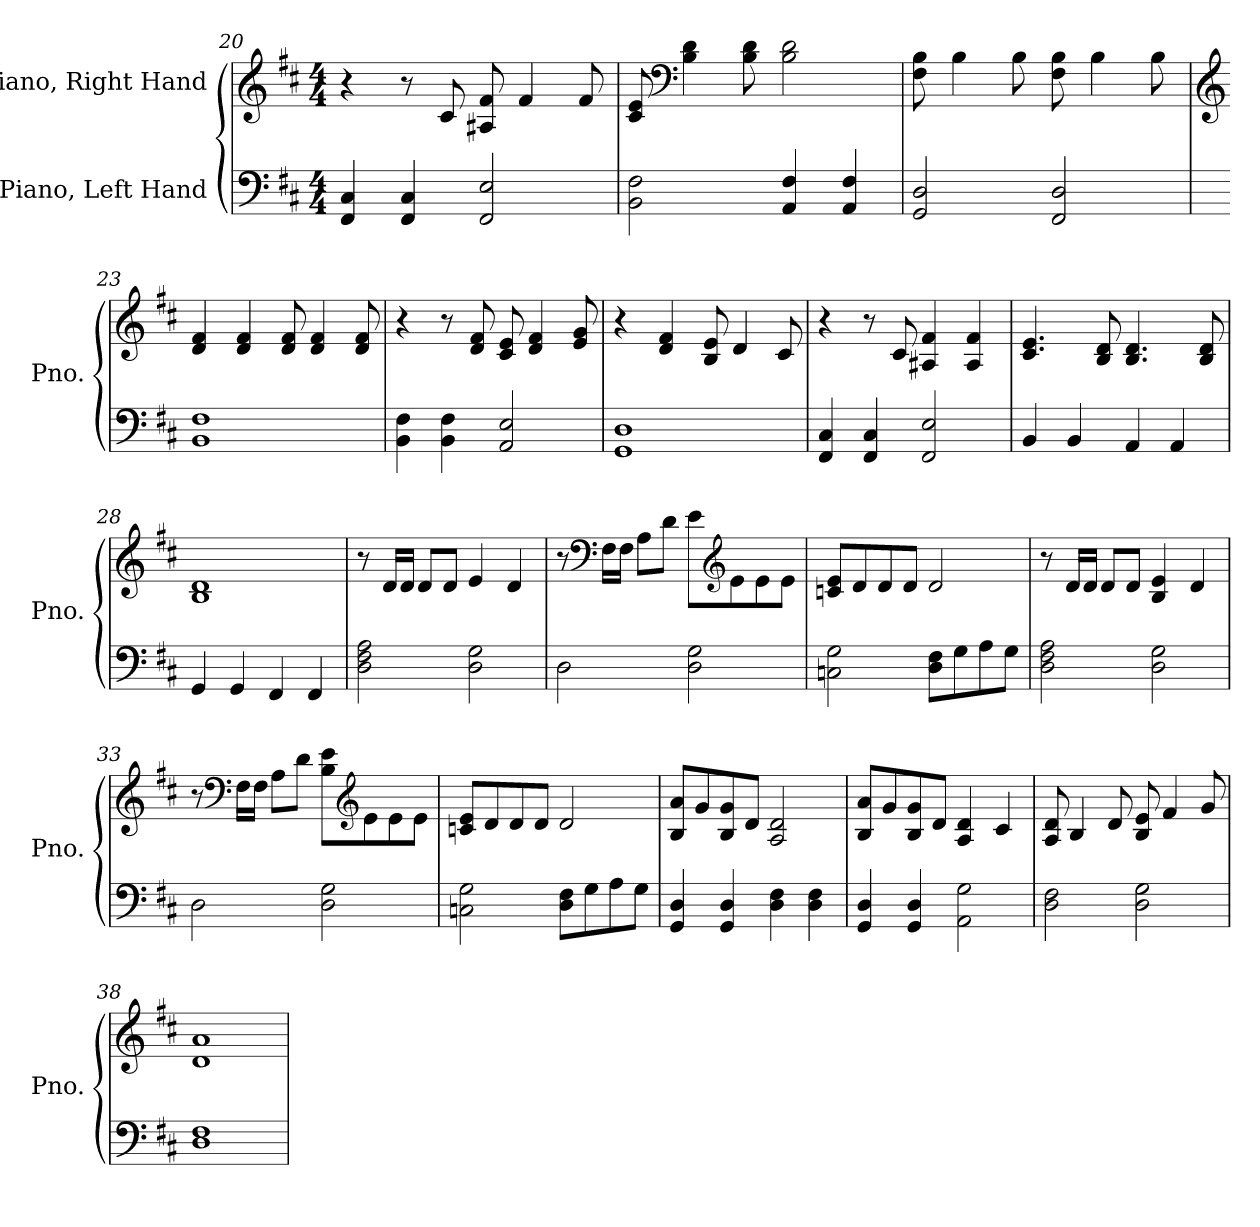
**kern	**kern
*part2	*part1
*staff2	*staff1
*I"Piano, Left Hand	*I"Piano, Right Hand
*I'Pno.	*I'Pno.
*clefF4	*clefG2
*k[f#c#]	*k[f#c#]
*M4/4	*M4/4
=20	=20
4FF#/ 4C#/	4r
4FF#/ 4C#/	8r
.	8c#/
2FF#/ 2E/	8A#X/ 8f#/
.	4f#/
.	8f#/
=21	=21
2BB\ 2F#\	8c#/ 8e/
*	*clefF4
.	4B\ 4d\
.	8B\ 8d\
4AA/ 4F#/	2B\ 2d\
4AA/ 4F#/	.
=22	=22
2GG/ 2D/	8F#\ 8B\
.	4B\
.	8B\
2FF#/ 2D/	8F#\ 8B\
.	4B\
.	8B\
!!LO:LB:g=z
=23	=23
*	*clefG2
1BB 1F#	4d/ 4f#/
.	4d/ 4f#/
.	8d/ 8f#/
.	4d/ 4f#/
.	8d/ 8f#/
=24	=24
4BB\ 4F#\	4r
4BB\ 4F#\	8r
.	8d/ 8f#/
2AA/ 2E/	8c#/ 8e/
.	4d/ 4f#/
.	8e/ 8g/
=25	=25
1GG 1D	4r
.	4d/ 4f#/
.	8B/ 8e/
.	4d/
.	8c#/
=26	=26
4FF#/ 4C#/	4r
4FF#/ 4C#/	8r
.	8c#/
2FF#/ 2E/	4A#X/ 4f#/
.	4A#/ 4f#/
=27	=27
4BB/	4.c#/ 4.e/
4BB/	.
.	8B/ 8d/
4AA/	4.B/ 4.d/
4AA/	.
.	8B/ 8d/
=28	=28
4GG/	1B 1d
4GG/	.
4FF#/	.
4FF#/	.
!!LO:PB:g=z
=29	=29
2D\ 2F#\ 2A\	8r
.	16d/LL
.	16d/JJ
.	8d/L
.	8d/J
2D\ 2G\	4e/
.	4d/
=30	=30
2D\	8r
*	*clefF4
.	16F#\LL
.	16F#\JJ
.	8A\L
.	8d\J
2D\ 2G\	8e\L
*	*clefG2
.	8e\
.	8e\
.	8e\J
=31	=31
2Cn\ 2G\	8cn/ 8e/L
.	8d/
.	8d/
.	8d/J
8D\ 8F#\L	2d/
8G\	.
8A\	.
8G\J	.
=32	=32
2D\ 2F#\ 2A\	8r
.	16d/LL
.	16d/JJ
.	8d/L
.	8d/J
2D\ 2G\	4B/ 4e/
.	4d/
!!LO:LB:g=z
=33	=33
2D\	8r
*	*clefF4
.	16F#\LL
.	16F#\JJ
.	8A\L
.	8d\J
2D\ 2G\	8B\ 8e\L
*	*clefG2
.	8e\
.	8e\
.	8e\J
=34	=34
2Cn\ 2G\	8cn/ 8e/L
.	8d/
.	8d/
.	8d/J
8D\ 8F#\L	2d/
8G\	.
8A\	.
8G\J	.
=35	=35
4GG/ 4D/	8B/ 8a/L
.	8g/
4GG/ 4D/	8B/ 8g/
.	8d/J
4D\ 4F#\	2A/ 2d/
4D\ 4F#\	.
=36	=36
4GG/ 4D/	8B/ 8a/L
.	8g/
4GG/ 4D/	8B/ 8g/
.	8d/J
2AA\ 2G\	4A/ 4d/
.	4c#/
!!LO:LB:g=z
=37	=37
2D\ 2F#\	8A/ 8d/
.	4B/
.	8d/
2D\ 2G\	8B/ 8e/
.	4f#/
.	8g/
=38	=38
1D 1F#	1d 1a
=	=
*-	*-
